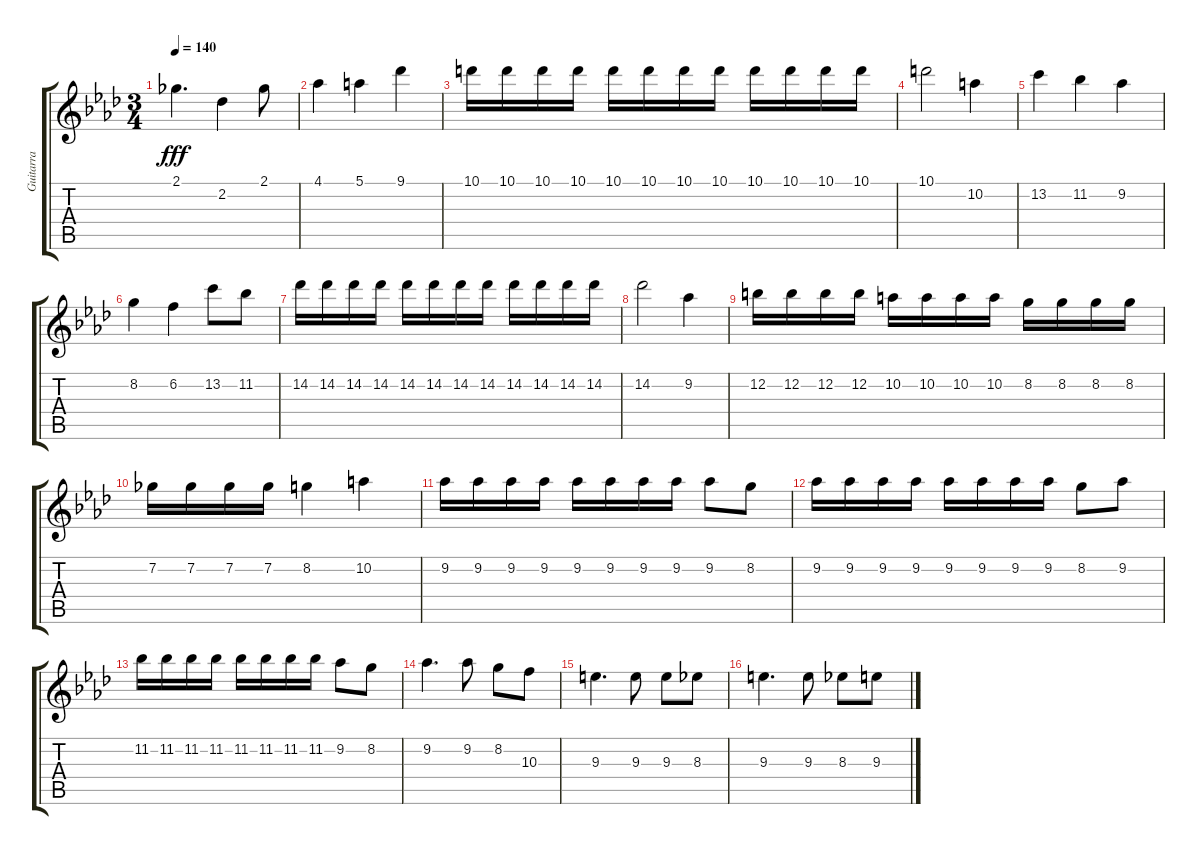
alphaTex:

\track ("Guitarra" "Guitarra") {instrument distortionguitar}
\staff {score tabs}
\tuning (E4 B3 G3 D3 A2 E2) {hide}
\ts (3 4)
\tempo 140
\clef g2
\ks fminor
2.1.4{d dy fff} 2.2.4 2.1.8 |
4.1.4 5.1.4 9.1.4 |
10.1.16 10.1.16 10.1.16 10.1.16 10.1.16 10.1.16 10.1.16 10.1.16 10.1.16 10.1.16 10.1.16 10.1.16 |
10.1.2 10.2.4 |
13.2.4 11.2.4 9.2.4 |
8.2.4 6.2.4 13.2.8 11.2.8 |
14.2.16 14.2.16 14.2.16 14.2.16 14.2.16 14.2.16 14.2.16 14.2.16 14.2.16 14.2.16 14.2.16 14.2.16 |
14.2.2 9.2.4 |
12.2.16 12.2.16 12.2.16 12.2.16 10.2.16 10.2.16 10.2.16 10.2.16 8.2.16 8.2.16 8.2.16 8.2.16 |
7.2.16 7.2.16 7.2.16 7.2.16 8.2.4 10.2.4 |
9.2.16 9.2.16 9.2.16 9.2.16 9.2.16 9.2.16 9.2.16 9.2.16 9.2.8 8.2.8 |
9.2.16 9.2.16 9.2.16 9.2.16 9.2.16 9.2.16 9.2.16 9.2.16 8.2.8 9.2.8 |
11.2.16 11.2.16 11.2.16 11.2.16 11.2.16 11.2.16 11.2.16 11.2.16 9.2.8 8.2.8 |
9.2.4{d} 9.2.8 8.2.8 10.3.8 |
9.3.4{d} 9.3.8 9.3.8 8.3.8 |
9.3.4{d} 9.3.8 8.3.8 9.3.8
